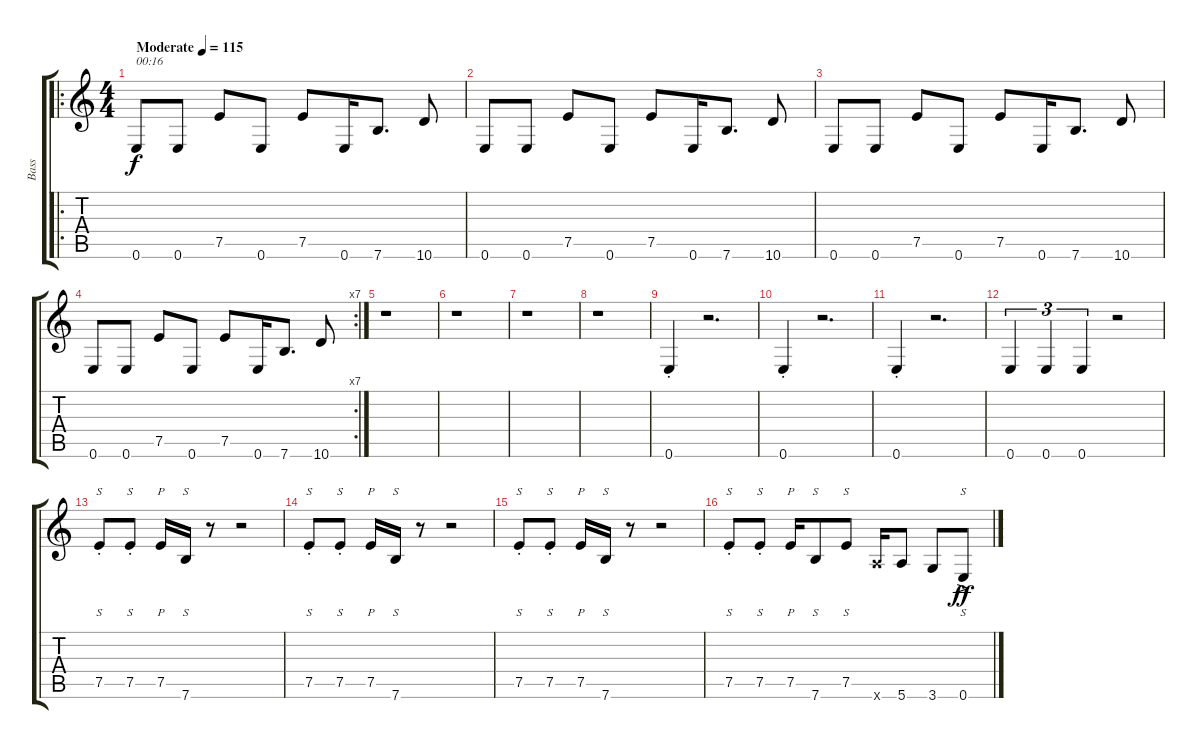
\track ("Bass" "Bass") {instrument electricbassfinger}
\staff {score tabs}
\tuning (E4 B3 G3 D3 A2 E2) {hide}
\ro
\ts (4 4)
\tempo (115 "Moderate")
\clef g2
\ks c
0.6.8{txt "00:16" dy f instrument electricbassfinger} 0.6.8 7.5.8 0.6.8 7.5.8 0.6.16 7.6.8{d} 10.6.8 |
0.6.8 0.6.8 7.5.8 0.6.8 7.5.8 0.6.16 7.6.8{d} 10.6.8 |
0.6.8 0.6.8 7.5.8 0.6.8 7.5.8 0.6.16 7.6.8{d} 10.6.8 |
\rc 7
0.6.8 0.6.8 7.5.8 0.6.8 7.5.8 0.6.16 7.6.8{d} 10.6.8 |
r.1 |
r.1 |
r.1 |
r.1 |
0.6{st}.4 r.2{d} |
0.6{st}.4 r.2{d} |
0.6{st}.4 r.2{d} |
0.6.4{tu (3 2)} 0.6.4{tu (3 2)} 0.6.4{tu (3 2)} r.2 |
7.5{st}.8{s} 7.5{st}.8{s} 7.5.16{p} 7.6.16{s} r.8 r.2 |
7.5{st}.8{s} 7.5{st}.8{s} 7.5.16{p} 7.6.16{s} r.8 r.2 |
7.5{st}.8{s} 7.5{st}.8{s} 7.5.16{p} 7.6.16{s} r.8 r.2 |
7.5{st}.8{s} 7.5{st}.8{s} 7.5.16{p} 7.6.8{s} 7.5.8{s} 5.6{x}.16 5.6.8 3.6.8 0.6{ac}.8{s dy ff}
